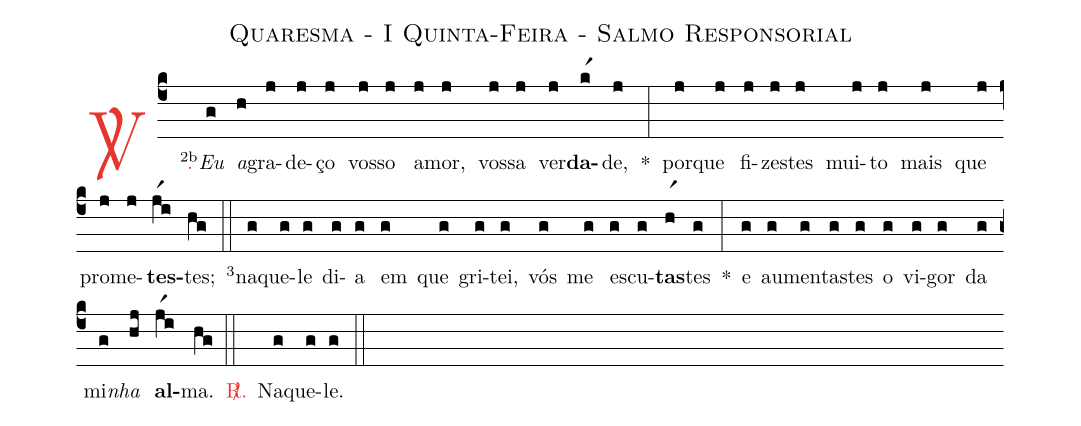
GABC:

name: Quaresma - I Quinta-Feira - Salmo Responsorial;
%%
(c4)

<c><sp>V/</sp>.</c>() <v>\VSup{2b}</v><i>Eu</i>(g) <i>a</i>(h)gra(j)de(j)ço(j) vos(j)so(j) a(j)mor,(j) vos(j)sa(j) ver(j)<b>da</b>(kr1)de,(j) *(:)
por(j)que(j) fi(j)zes(j)tes(j) mui(j)to(j) mais(j) que(j) pro(j)me(j)<b>tes</b>(jr1i)tes;(hg)

(::)

<v>\VSup{3}</v>na(g)que(g)le(g) di(g)a(g) em(g) que(g) gri(g)tei,(g) vós(g) me(g) es(g)cu(g)<b>tas</b>(hr1)tes(g) *(:)
e(g) au(g)men(g)tas(g)tes(g) o(g) vi(g)gor(g) da(g) mi(g)<i>nha</i>(hj) <b>al</b>(jr1i)ma.(hg)

(::)

<c><sp>R/</sp>.</c>() Na(g)que(g)le.(g)

(::)
